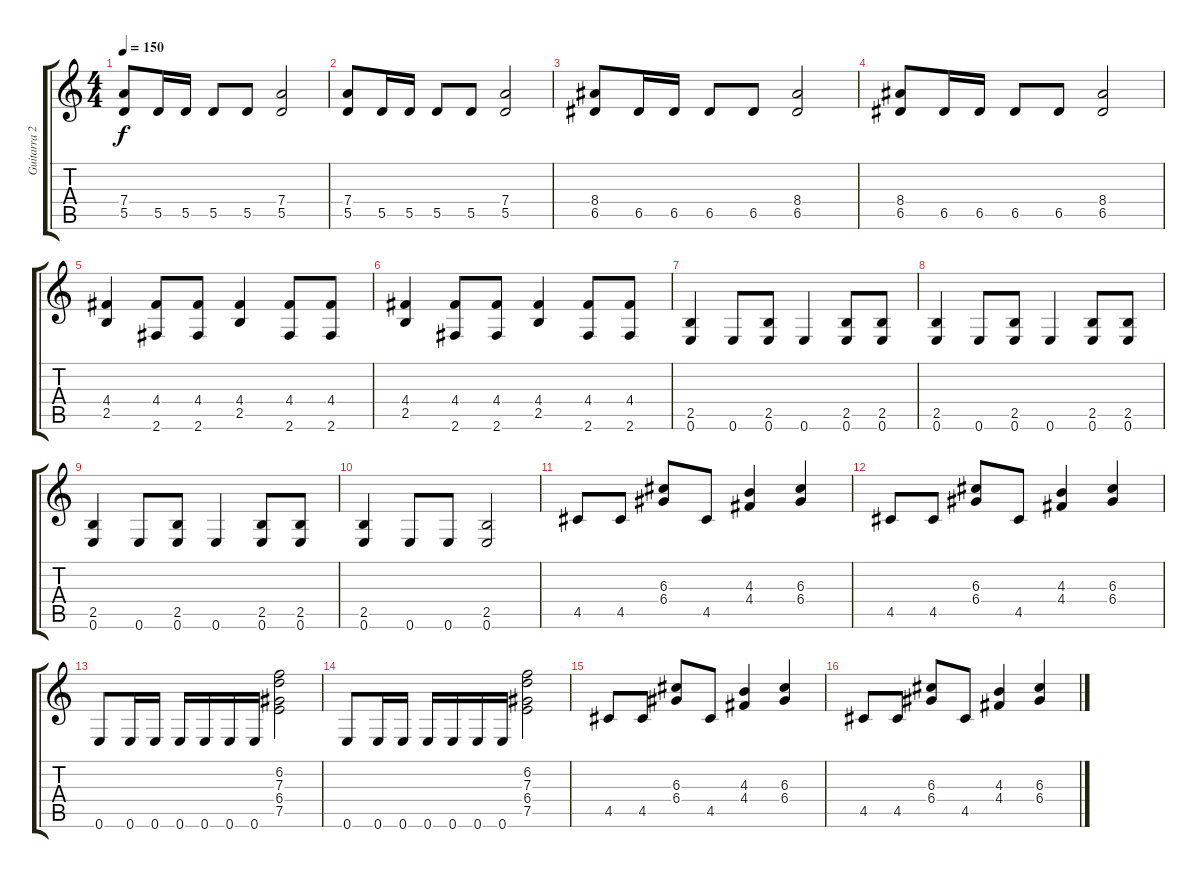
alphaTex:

\track ("Guitarra 2 (Rafael Bittencourt)" "Guitarra 2") {instrument overdrivenguitar}
\staff {score tabs}
\tuning (E4 B3 G3 D3 A2 E2) {hide}
\ts (4 4)
\tempo 150
\clef g2
\ks c
(7.4 5.5).8{dy f} 5.5.16 5.5.16 5.5.8 5.5.8 (7.4 5.5).2 |
(7.4 5.5).8 5.5.16 5.5.16 5.5.8 5.5.8 (7.4 5.5).2 |
(8.4 6.5).8 6.5.16 6.5.16 6.5.8 6.5.8 (8.4 6.5).2 |
(8.4 6.5).8 6.5.16 6.5.16 6.5.8 6.5.8 (8.4 6.5).2 |
(4.4 2.5).4 (4.4 2.6).8 (4.4 2.6).8 (4.4 2.5).4 (4.4 2.6).8 (4.4 2.6).8 |
(4.4 2.5).4 (4.4 2.6).8 (4.4 2.6).8 (4.4 2.5).4 (4.4 2.6).8 (4.4 2.6).8 |
(2.5 0.6).4 0.6.8 (2.5 0.6).8 0.6.4 (2.5 0.6).8 (2.5 0.6).8 |
(2.5 0.6).4 0.6.8 (2.5 0.6).8 0.6.4 (2.5 0.6).8 (2.5 0.6).8 |
(2.5 0.6).4 0.6.8 (2.5 0.6).8 0.6.4 (2.5 0.6).8 (2.5 0.6).8 |
(2.5 0.6).4 0.6.8 0.6.8 (2.5 0.6).2 |
4.5.8 4.5.8 (6.3 6.4).8 4.5.8 (4.3 4.4).4 (6.3 6.4).4 |
4.5.8 4.5.8 (6.3 6.4).8 4.5.8 (4.3 4.4).4 (6.3 6.4).4 |
0.6.8 0.6.16 0.6.16 0.6.16 0.6.16 0.6.16 0.6.16 (6.2 7.3 6.4 7.5).2 |
0.6.8 0.6.16 0.6.16 0.6.16 0.6.16 0.6.16 0.6.16 (6.2 7.3 6.4 7.5).2 |
4.5.8 4.5.8 (6.3 6.4).8 4.5.8 (4.3 4.4).4 (6.3 6.4).4 |
4.5.8 4.5.8 (6.3 6.4).8 4.5.8 (4.3 4.4).4 (6.3 6.4).4
